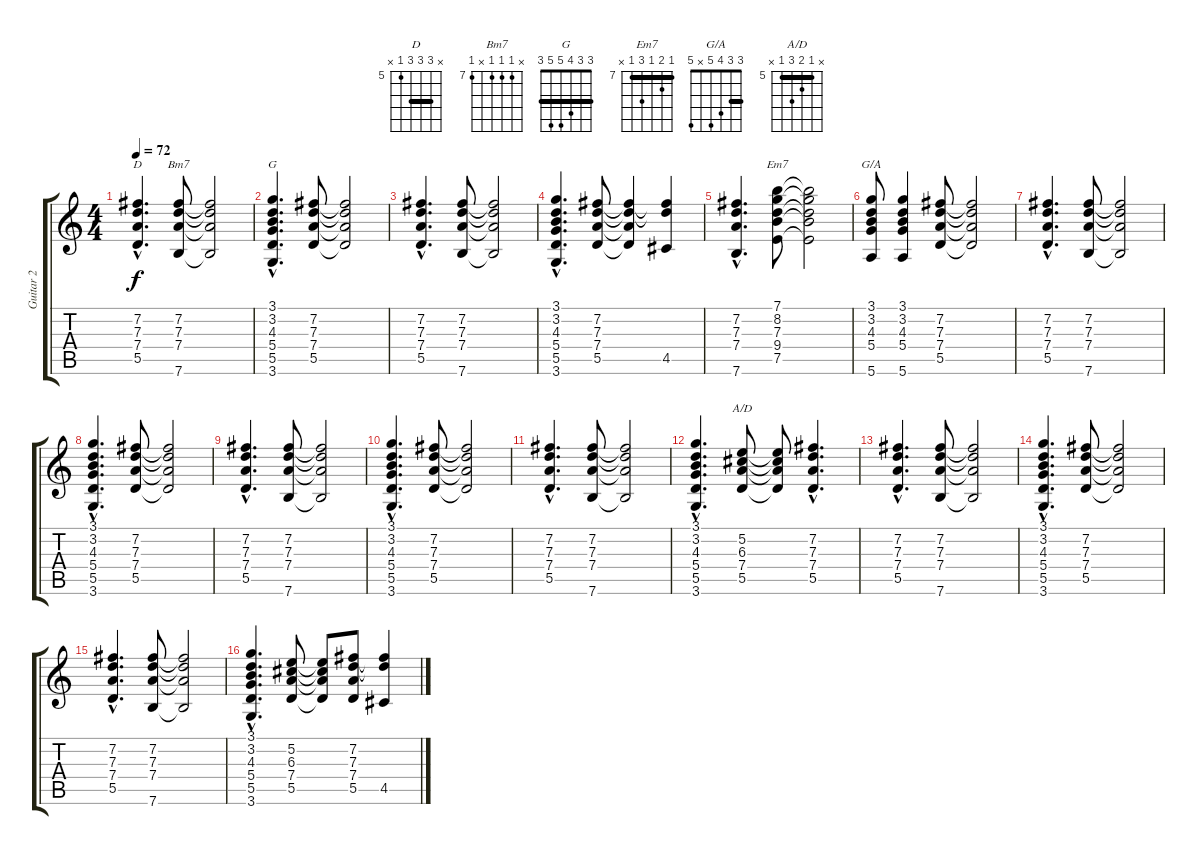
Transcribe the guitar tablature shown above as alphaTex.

\track ("Guitar 2" "Guitar 2") {instrument electricguitarmuted}
\staff {score tabs}
\tuning (E4 B3 G3 D3 A2 E2) {hide}
\chord ("D" x 7 7 7 5 x) {firstfret 5 barre 7}
\chord ("Bm7" x 7 7 7 x 7) {firstfret 7}
\chord ("G" 3 3 4 5 5 3) {barre 3}
\chord ("Em7" 7 8 7 9 7 x) {firstfret 7 barre 7}
\chord ("G/A" 3 3 4 5 x 5) {barre 3}
\chord ("A/D" x 5 6 7 5 x) {firstfret 5 barre 5}
\ts (4 4)
\tempo 72
\clef g2
\ks c
(7.2{hac} 7.3{hac} 7.4{hac} 5.5{hac}).4{d ch "D" dy f} (7.2 7.3 7.4 7.6).8{ch "Bm7"} (7.2{t} 7.3{t} 7.4{t} 7.6{t}).2 |
(3.1{hac} 3.2{hac} 4.3{hac} 5.4{hac} 5.5{hac} 3.6{hac}).4{d ch "G"} (7.2 7.3 7.4 5.5).8 (7.2{t} 7.3{t} 7.4{t} 5.5{t}).2 |
(7.2{hac} 7.3{hac} 7.4{hac} 5.5{hac}).4{d} (7.2 7.3 7.4 7.6).8 (7.2{t} 7.3{t} 7.4{t} 7.6{t}).2 |
(3.1{hac} 3.2{hac} 4.3{hac} 5.4{hac} 5.5{hac} 3.6{hac}).4{d} (7.2 7.3 7.4 5.5).8 (7.2{t} 7.3{t} 7.4{t} 5.5{t}).4 (7.2{t} 7.3{t} 4.5).4 |
(7.2{hac} 7.3{hac} 7.4{hac} 7.6{hac}).4{d} (7.1 8.2 7.3 9.4 7.5).8{ch "Em7"} (7.1{t} 8.2{t} 7.3{t} 9.4{t} 7.5{t}).2 |
(3.1 3.2 4.3 5.4 5.6).8{ch "G/A"} (3.1 3.2 4.3 5.4 5.6).4 (7.2 7.3 7.4 5.5).8 (7.2{t} 7.3{t} 7.4{t} 5.5{t}).2 |
(7.2{hac} 7.3{hac} 7.4{hac} 5.5{hac}).4{d} (7.2 7.3 7.4 7.6).8 (7.2{t} 7.3{t} 7.4{t} 7.6{t}).2 |
(3.1{hac} 3.2{hac} 4.3{hac} 5.4{hac} 5.5{hac} 3.6{hac}).4{d} (7.2 7.3 7.4 5.5).8 (7.2{t} 7.3{t} 7.4{t} 5.5{t}).2 |
(7.2{hac} 7.3{hac} 7.4{hac} 5.5{hac}).4{d} (7.2 7.3 7.4 7.6).8 (7.2{t} 7.3{t} 7.4{t} 7.6{t}).2 |
(3.1{hac} 3.2{hac} 4.3{hac} 5.4{hac} 5.5{hac} 3.6{hac}).4{d} (7.2 7.3 7.4 5.5).8 (7.2{t} 7.3{t} 7.4{t} 5.5{t}).2 |
(7.2{hac} 7.3{hac} 7.4{hac} 5.5{hac}).4{d} (7.2 7.3 7.4 7.6).8 (7.2{t} 7.3{t} 7.4{t} 7.6{t}).2 |
(3.1{hac} 3.2{hac} 4.3{hac} 5.4{hac} 5.5{hac} 3.6{hac}).4{d} (5.2 6.3 7.4 5.5).8{ch "A/D"} (5.2{t} 6.3{t} 7.4{t} 5.5{t}).8 (7.2{hac} 7.3{hac} 7.4{hac} 5.5{hac}).4{d} |
(7.2{hac} 7.3{hac} 7.4{hac} 5.5{hac}).4{d} (7.2 7.3 7.4 7.6).8 (7.2{t} 7.3{t} 7.4{t} 7.6{t}).2 |
(3.1{hac} 3.2{hac} 4.3{hac} 5.4{hac} 5.5{hac} 3.6{hac}).4{d} (7.2 7.3 7.4 5.5).8 (7.2{t} 7.3{t} 7.4{t} 5.5{t}).2 |
(7.2{hac} 7.3{hac} 7.4{hac} 5.5{hac}).4{d} (7.2 7.3 7.4 7.6).8 (7.2{t} 7.3{t} 7.4{t} 7.6{t}).2 |
(3.1{hac} 3.2{hac} 4.3{hac} 5.4{hac} 5.5{hac} 3.6{hac}).4{d} (5.2 6.3 7.4 5.5).8 (5.2{t} 6.3{t} 7.4{t} 5.5{t}).8 (7.2 7.3 7.4 5.5).8 (7.2{t} 7.3{t} 4.5).4
